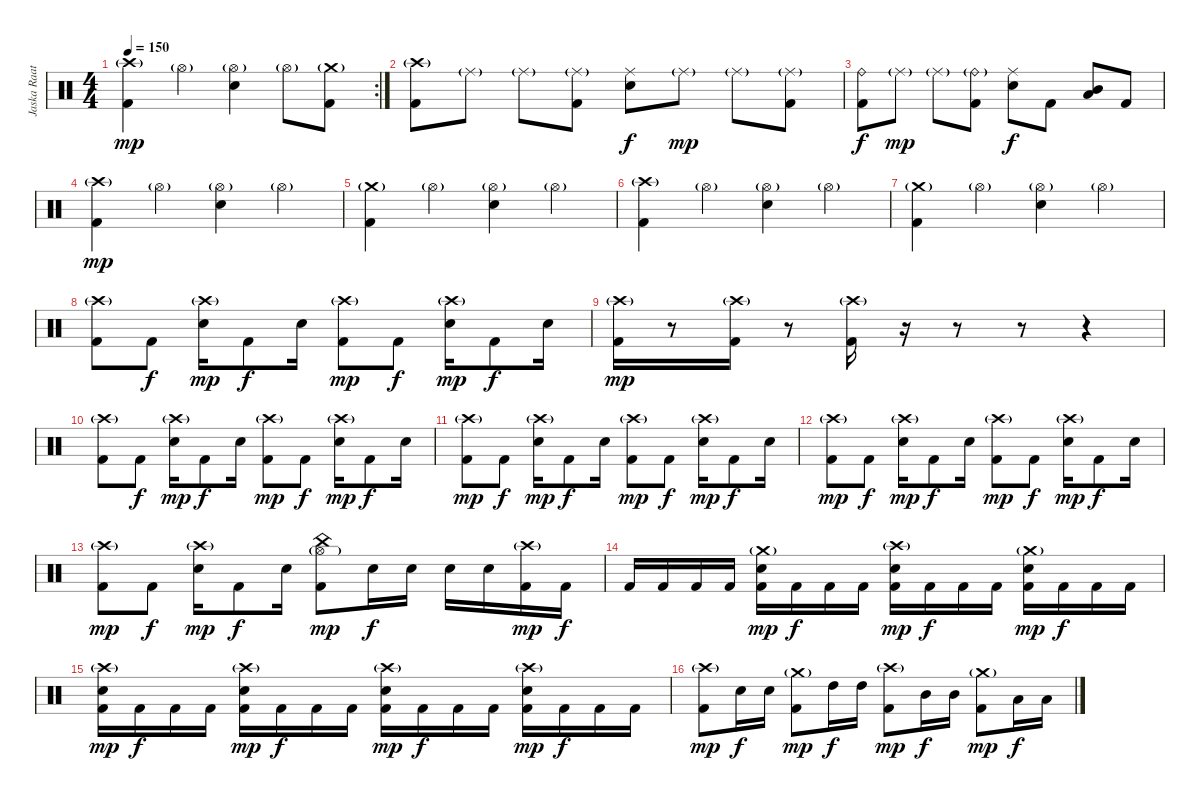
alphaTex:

\track ("Jaska Raatikainen" "Jaska Raat") {instrument percussion}
\staff {score}
\articulation defaults
\rc 2
\ts (4 4)
\tempo 150
\clef neutral
\ks c
("Crash high (hit)"{g} "Kick (hit) 2").4{dy mp} "Hi-Hat (open)"{g}.4 ("Hi-Hat (open)"{g} "Electric Snare (hit)").4 "Hi-Hat (open)"{g}.8 ("Crash medium (hit)"{g} "Kick (hit) 2").8 |
("Crash high (hit)"{g} "Kick (hit) 2").8 "Ride (middle)"{g}.8 "Ride (middle)"{g}.8 ("Ride (middle)"{g} "Kick (hit) 2").8 ("Ride (middle)" "Electric Snare (hit)").8{dy f} "Ride (middle)"{g}.8{dy mp} "Ride (middle)"{g}.8 ("Ride (middle)"{g} "Kick (hit) 2").8 |
("Ride (bell)" "Kick (hit) 2").8{dy f} "Ride (middle)"{g}.8{dy mp} "Ride (middle)"{g}.8 ("Ride (bell)"{g} "Kick (hit) 2").8 ("Ride (middle)" "Electric Snare (hit)").8{dy f} "Kick (hit) 2".8 ("Low Tom (hit)" "Mid Tom (hit)").8 "Kick (hit) 2".8 |
("Crash high (hit)"{g} "Kick (hit) 2").4{dy mp} "Hi-Hat (open)"{g}.4 ("Hi-Hat (open)"{g} "Electric Snare (hit)").4 "Hi-Hat (open)"{g}.4 |
("Crash medium (hit)"{g} "Kick (hit) 2").4 "Hi-Hat (open)"{g}.4 ("Hi-Hat (open)"{g} "Electric Snare (hit)").4 "Hi-Hat (open)"{g}.4 |
("Crash high (hit)"{g} "Kick (hit) 2").4 "Hi-Hat (open)"{g}.4 ("Hi-Hat (open)"{g} "Electric Snare (hit)").4 "Hi-Hat (open)"{g}.4 |
("Crash medium (hit)"{g} "Kick (hit) 2").4 "Hi-Hat (open)"{g}.4 ("Hi-Hat (open)"{g} "Electric Snare (hit)").4 "Hi-Hat (open)"{g}.4 |
("Crash high (hit)"{g} "Kick (hit) 2").8 "Kick (hit) 2".8{dy f} ("Crash high (hit)"{g} "Electric Snare (hit)").16{dy mp} "Kick (hit) 2".8{dy f} "Electric Snare (hit)".16 ("Crash high (hit)"{g} "Kick (hit) 2").8{dy mp} "Kick (hit) 2".8{dy f} ("Crash high (hit)"{g} "Electric Snare (hit)").16{dy mp} "Kick (hit) 2".8{dy f} "Electric Snare (hit)".16 |
("Crash high (hit)"{g} "Kick (hit) 2").16{dy mp} r.8 ("Crash high (hit)"{g} "Kick (hit) 2").16 r.8 ("Crash high (hit)"{g} "Kick (hit) 2").16 r.16 r.8 r.8 r.4 |
("Crash high (hit)"{g} "Kick (hit) 2").8 "Kick (hit) 2".8{dy f} ("Crash high (hit)"{g} "Electric Snare (hit)").16{dy mp} "Kick (hit) 2".8{dy f} "Electric Snare (hit)".16 ("Crash high (hit)"{g} "Kick (hit) 2").8{dy mp} "Kick (hit) 2".8{dy f} ("Crash high (hit)"{g} "Electric Snare (hit)").16{dy mp} "Kick (hit) 2".8{dy f} "Electric Snare (hit)".16 |
("Crash high (hit)"{g} "Kick (hit) 2").8{dy mp} "Kick (hit) 2".8{dy f} ("Crash high (hit)"{g} "Electric Snare (hit)").16{dy mp} "Kick (hit) 2".8{dy f} "Electric Snare (hit)".16 ("Crash high (hit)"{g} "Kick (hit) 2").8{dy mp} "Kick (hit) 2".8{dy f} ("Crash high (hit)"{g} "Electric Snare (hit)").16{dy mp} "Kick (hit) 2".8{dy f} "Electric Snare (hit)".16 |
("Crash high (hit)"{g} "Kick (hit) 2").8{dy mp} "Kick (hit) 2".8{dy f} ("Crash high (hit)"{g} "Electric Snare (hit)").16{dy mp} "Kick (hit) 2".8{dy f} "Electric Snare (hit)".16 ("Crash high (hit)"{g} "Kick (hit) 2").8{dy mp} "Kick (hit) 2".8{dy f} ("Crash high (hit)"{g} "Electric Snare (hit)").16{dy mp} "Kick (hit) 2".8{dy f} "Electric Snare (hit)".16 |
("Crash high (hit)"{g} "Kick (hit) 2").8{dy mp} "Kick (hit) 2".8{dy f} ("Crash high (hit)"{g} "Electric Snare (hit)").16{dy mp} "Kick (hit) 2".8{dy f} "Electric Snare (hit)".16 ("Hi-Hat (open)"{g} "China (hit)" "Kick (hit) 2").8{dy mp} "Electric Snare (hit)".16{dy f} "Electric Snare (hit)".16 "Electric Snare (hit)".16 "Electric Snare (hit)".16 ("Crash high (hit)"{g} "Kick (hit) 2").16{dy mp} "Kick (hit) 2".16{dy f} |
"Kick (hit) 2".16 "Kick (hit) 2".16 "Kick (hit) 2".16 "Kick (hit) 2".16 ("Crash medium (hit)"{g} "Electric Snare (hit)" "Kick (hit) 2").16{dy mp} "Kick (hit) 2".16{dy f} "Kick (hit) 2".16 "Kick (hit) 2".16 ("Crash high (hit)"{g} "Electric Snare (hit)" "Kick (hit) 2").16{dy mp} "Kick (hit) 2".16{dy f} "Kick (hit) 2".16 "Kick (hit) 2".16 ("Crash medium (hit)"{g} "Electric Snare (hit)" "Kick (hit) 2").16{dy mp} "Kick (hit) 2".16{dy f} "Kick (hit) 2".16 "Kick (hit) 2".16 |
("Crash high (hit)"{g} "Electric Snare (hit)" "Kick (hit) 2").16{dy mp} "Kick (hit) 2".16{dy f} "Kick (hit) 2".16 "Kick (hit) 2".16 ("Crash high (hit)"{g} "Electric Snare (hit)" "Kick (hit) 2").16{dy mp} "Kick (hit) 2".16{dy f} "Kick (hit) 2".16 "Kick (hit) 2".16 ("Crash high (hit)"{g} "Electric Snare (hit)" "Kick (hit) 2").16{dy mp} "Kick (hit) 2".16{dy f} "Kick (hit) 2".16 "Kick (hit) 2".16 ("Crash high (hit)"{g} "Electric Snare (hit)" "Kick (hit) 2").16{dy mp} "Kick (hit) 2".16{dy f} "Kick (hit) 2".16 "Kick (hit) 2".16 |
("Crash high (hit)"{g} "Kick (hit) 2").8{dy mp} "Electric Snare (hit)".16{dy f} "Electric Snare (hit)".16 ("Crash medium (hit)"{g} "Kick (hit) 2").8{dy mp} "High Tom (hit)".16{dy f} "High Tom (hit)".16 ("Crash high (hit)"{g} "Kick (hit) 2").8{dy mp} "Mid Tom (hit)".16{dy f} "Mid Tom (hit)".16 ("Crash medium (hit)"{g} "Kick (hit) 2").8{dy mp} "Low Tom (hit)".16{dy f} "Low Tom (hit)".16
